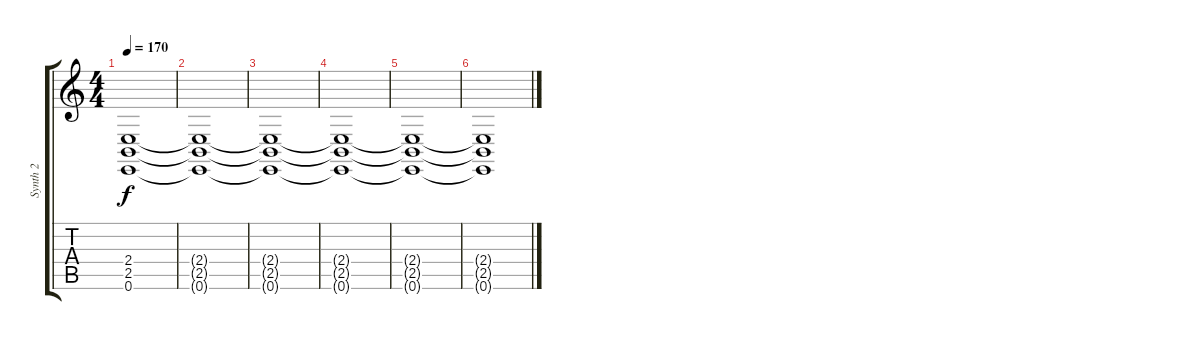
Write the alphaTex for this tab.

\track ("Synth 2" "Synth 2") {instrument rockorgan}
\staff {score tabs}
\tuning (E4 B3 G3 D3 A2 E2) {hide}
\ts (4 4)
\tempo 170
\clef g2
\ks c
(2.4{t} 2.5{t} 0.6{t}).1{dy f} |
(2.4{t} 2.5{t} 0.6{t}).1 |
(2.4{t} 2.5{t} 0.6{t}).1 |
(2.4{t} 2.5{t} 0.6{t}).1 |
(2.4{t} 2.5{t} 0.6{t}).1 |
(2.4{t} 2.5{t} 0.6{t}).1
